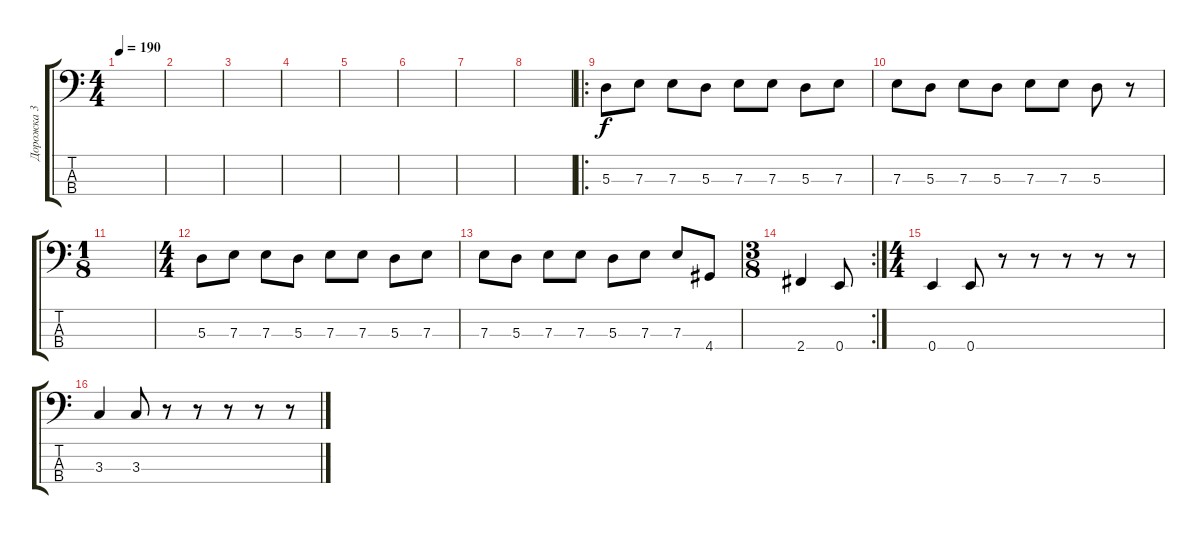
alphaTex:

\track ("Дорожка 3" "Дорожка 3") {instrument electricbassfinger}
\staff {score tabs}
\tuning (G2 D2 A1 E1) {hide}
\ts (4 4)
\tempo 190
\clef f4
\ks c
|
|
|
|
|
|
|
|
\ro
5.3.8 7.3.8 7.3.8 5.3.8 7.3.8 7.3.8 5.3.8 7.3.8 |
7.3.8 5.3.8 7.3.8 5.3.8 7.3.8 7.3.8 5.3.8 r.8 |
\ts (1 8)
|
\ts (4 4)
5.3.8 7.3.8 7.3.8 5.3.8 7.3.8 7.3.8 5.3.8 7.3.8 |
7.3.8 5.3.8 7.3.8 7.3.8 5.3.8 7.3.8 7.3.8 4.4.8 |
\rc 2
\ts (3 8)
2.4.4 0.4.8 |
\ts (4 4)
0.4.4 0.4.8 r.8 r.8 r.8 r.8 r.8 |
3.3.4 3.3.8 r.8 r.8 r.8 r.8 r.8
